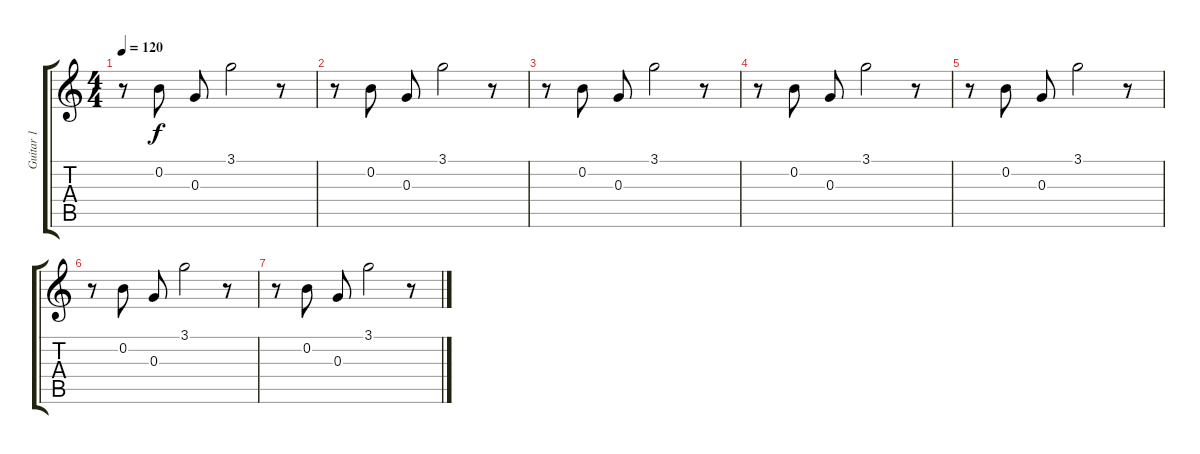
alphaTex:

\track ("Guitar 1" "Guitar 1") {instrument acousticguitarsteel}
\staff {score tabs}
\tuning (E4 B3 G3 D3 A2 E2) {hide}
\ts (4 4)
\tempo 120
\clef g2
\ks c
r.8{dy f} 0.2.8 0.3.8 3.1.2 r.8 |
r.8{volume 8} 0.2.8 0.3.8 3.1.2 r.8 |
r.8 0.2.8 0.3.8 3.1.2 r.8 |
r.8{volume 5} 0.2.8 0.3.8 3.1.2 r.8 |
r.8 0.2.8 0.3.8 3.1.2 r.8 |
r.8 0.2.8{volume 2} 0.3.8 3.1.2 r.8 |
r.8 0.2.8 0.3.8 3.1.2 r.8
